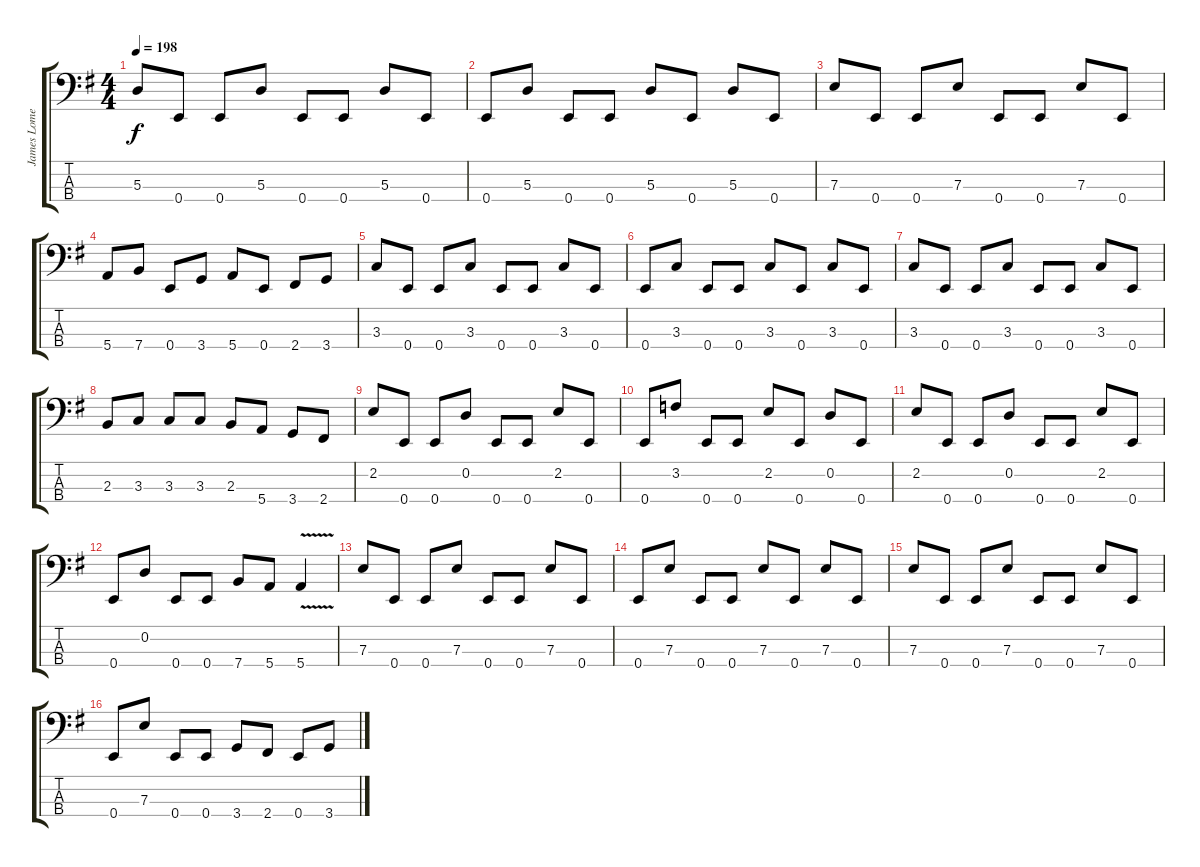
\track ("James Lomenzo" "James Lome") {instrument electricbasspick}
\staff {score tabs}
\tuning (G2 D2 A1 E1) {hide}
\ts (4 4)
\tempo 198
\clef f4
\ks g
5.3.8{dy f} 0.4.8 0.4.8 5.3.8 0.4.8 0.4.8 5.3.8 0.4.8 |
0.4.8 5.3.8 0.4.8 0.4.8 5.3.8 0.4.8 5.3.8 0.4.8 |
7.3.8 0.4.8 0.4.8 7.3.8 0.4.8 0.4.8 7.3.8 0.4.8 |
5.4.8 7.4.8 0.4.8 3.4.8 5.4.8 0.4.8 2.4.8 3.4.8 |
3.3.8 0.4.8 0.4.8 3.3.8 0.4.8 0.4.8 3.3.8 0.4.8 |
0.4.8 3.3.8 0.4.8 0.4.8 3.3.8 0.4.8 3.3.8 0.4.8 |
3.3.8 0.4.8 0.4.8 3.3.8 0.4.8 0.4.8 3.3.8 0.4.8 |
2.3.8 3.3.8 3.3.8 3.3.8 2.3.8 5.4.8 3.4.8 2.4.8 |
2.2.8 0.4.8 0.4.8 0.2.8 0.4.8 0.4.8 2.2.8 0.4.8 |
0.4.8 3.2.8 0.4.8 0.4.8 2.2.8 0.4.8 0.2.8 0.4.8 |
2.2.8 0.4.8 0.4.8 0.2.8 0.4.8 0.4.8 2.2.8 0.4.8 |
0.4.8 0.2.8 0.4.8 0.4.8 7.4.8 5.4.8 5.4{v}.4 |
7.3.8 0.4.8 0.4.8 7.3.8 0.4.8 0.4.8 7.3.8 0.4.8 |
0.4.8 7.3.8 0.4.8 0.4.8 7.3.8 0.4.8 7.3.8 0.4.8 |
7.3.8 0.4.8 0.4.8 7.3.8 0.4.8 0.4.8 7.3.8 0.4.8 |
0.4.8 7.3.8 0.4.8 0.4.8 3.4.8 2.4.8 0.4.8 3.4.8
